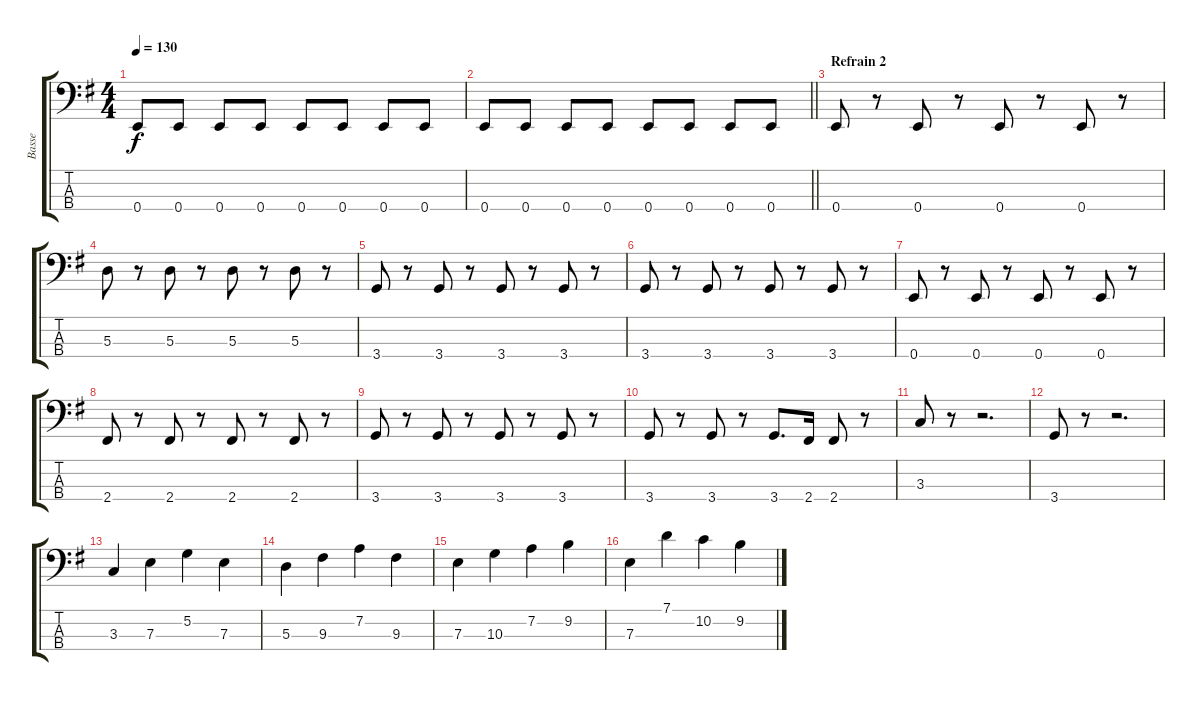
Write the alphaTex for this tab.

\track ("Basse" "Basse") {instrument acousticguitarsteel bank 53}
\staff {score tabs}
\tuning (G2 D2 A1 E1) {hide}
\ts (4 4)
\tempo 130
\clef f4
\ks g
0.4.8{dy f} 0.4.8 0.4.8 0.4.8 0.4.8 0.4.8 0.4.8 0.4.8 |
\barLineRight lightlight
0.4.8 0.4.8 0.4.8 0.4.8 0.4.8 0.4.8 0.4.8 0.4.8 |
\section ("" "Refrain 2")
0.4.8 r.8 0.4.8 r.8 0.4.8 r.8 0.4.8 r.8 |
5.3.8 r.8 5.3.8 r.8 5.3.8 r.8 5.3.8 r.8 |
3.4.8 r.8 3.4.8 r.8 3.4.8 r.8 3.4.8 r.8 |
3.4.8 r.8 3.4.8 r.8 3.4.8 r.8 3.4.8 r.8 |
0.4.8 r.8 0.4.8 r.8 0.4.8 r.8 0.4.8 r.8 |
2.4.8 r.8 2.4.8 r.8 2.4.8 r.8 2.4.8 r.8 |
3.4.8 r.8 3.4.8 r.8 3.4.8 r.8 3.4.8 r.8 |
3.4.8 r.8 3.4.8 r.8 3.4.8{d} 2.4.16 2.4.8 r.8 |
3.3.8 r.8 r.2{d} |
3.4.8 r.8 r.2{d} |
3.3.4 7.3.4 5.2.4 7.3.4 |
5.3.4 9.3.4 7.2.4 9.3.4 |
7.3.4 10.3.4 7.2.4 9.2.4 |
7.3.4 7.1.4 10.2.4 9.2.4
